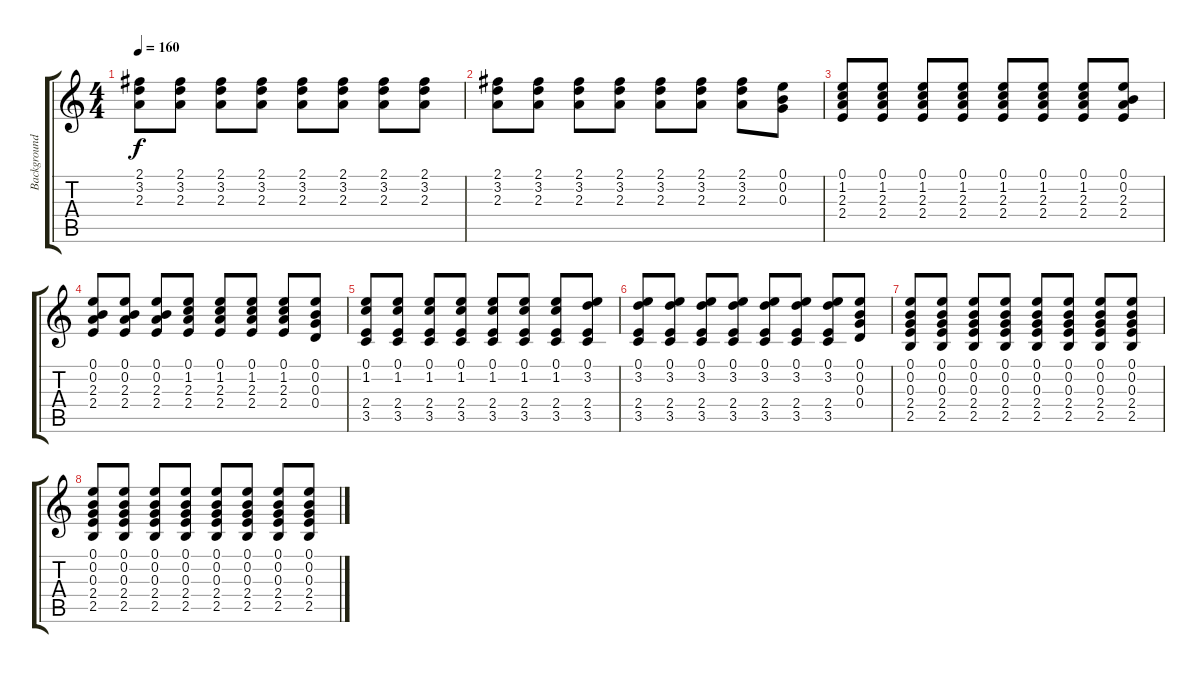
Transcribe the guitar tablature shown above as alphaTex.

\track ("Background" "Background") {instrument acousticguitarsteel}
\staff {score tabs}
\tuning (E4 B3 G3 D3 A2 E2) {hide}
\ts (4 4)
\tempo 160
\clef g2
\ks c
(2.1 3.2 2.3).8{dy f} (2.1 3.2 2.3).8 (2.1 3.2 2.3).8 (2.1 3.2 2.3).8 (2.1 3.2 2.3).8 (2.1 3.2 2.3).8 (2.1 3.2 2.3).8 (2.1 3.2 2.3).8 |
(2.1 3.2 2.3).8 (2.1 3.2 2.3).8 (2.1 3.2 2.3).8 (2.1 3.2 2.3).8 (2.1 3.2 2.3).8 (2.1 3.2 2.3).8 (2.1 3.2 2.3).8 (0.1 0.2 0.3).8 |
(0.1 1.2 2.3 2.4).8 (0.1 1.2 2.3 2.4).8 (0.1 1.2 2.3 2.4).8 (0.1 1.2 2.3 2.4).8 (0.1 1.2 2.3 2.4).8 (0.1 1.2 2.3 2.4).8 (0.1 1.2 2.3 2.4).8 (0.1 0.2 2.3 2.4).8 |
(0.1 0.2 2.3 2.4).8 (0.1 0.2 2.3 2.4).8 (0.1 0.2 2.3 2.4).8 (0.1 1.2 2.3 2.4).8 (0.1 1.2 2.3 2.4).8 (0.1 1.2 2.3 2.4).8 (0.1 1.2 2.3 2.4).8 (0.1 0.2 0.3 0.4).8 |
(0.1 1.2 2.4 3.5).8 (0.1 1.2 2.4 3.5).8 (0.1 1.2 2.4 3.5).8 (0.1 1.2 2.4 3.5).8 (0.1 1.2 2.4 3.5).8 (0.1 1.2 2.4 3.5).8 (0.1 1.2 2.4 3.5).8 (0.1 3.2 2.4 3.5).8 |
(0.1 3.2 2.4 3.5).8 (0.1 3.2 2.4 3.5).8 (0.1 3.2 2.4 3.5).8 (0.1 3.2 2.4 3.5).8 (0.1 3.2 2.4 3.5).8 (0.1 3.2 2.4 3.5).8 (0.1 3.2 2.4 3.5).8 (0.1 0.2 0.3 0.4).8 |
(0.1 0.2 0.3 2.4 2.5).8 (0.1 0.2 0.3 2.4 2.5).8 (0.1 0.2 0.3 2.4 2.5).8 (0.1 0.2 0.3 2.4 2.5).8 (0.1 0.2 0.3 2.4 2.5).8 (0.1 0.2 0.3 2.4 2.5).8 (0.1 0.2 0.3 2.4 2.5).8 (0.1 0.2 0.3 2.4 2.5).8 |
(0.1 0.2 0.3 2.4 2.5).8 (0.1 0.2 0.3 2.4 2.5).8 (0.1 0.2 0.3 2.4 2.5).8 (0.1 0.2 0.3 2.4 2.5).8 (0.1 0.2 0.3 2.4 2.5).8 (0.1 0.2 0.3 2.4 2.5).8 (0.1 0.2 0.3 2.4 2.5).8 (0.1 0.2 0.3 2.4 2.5).8
